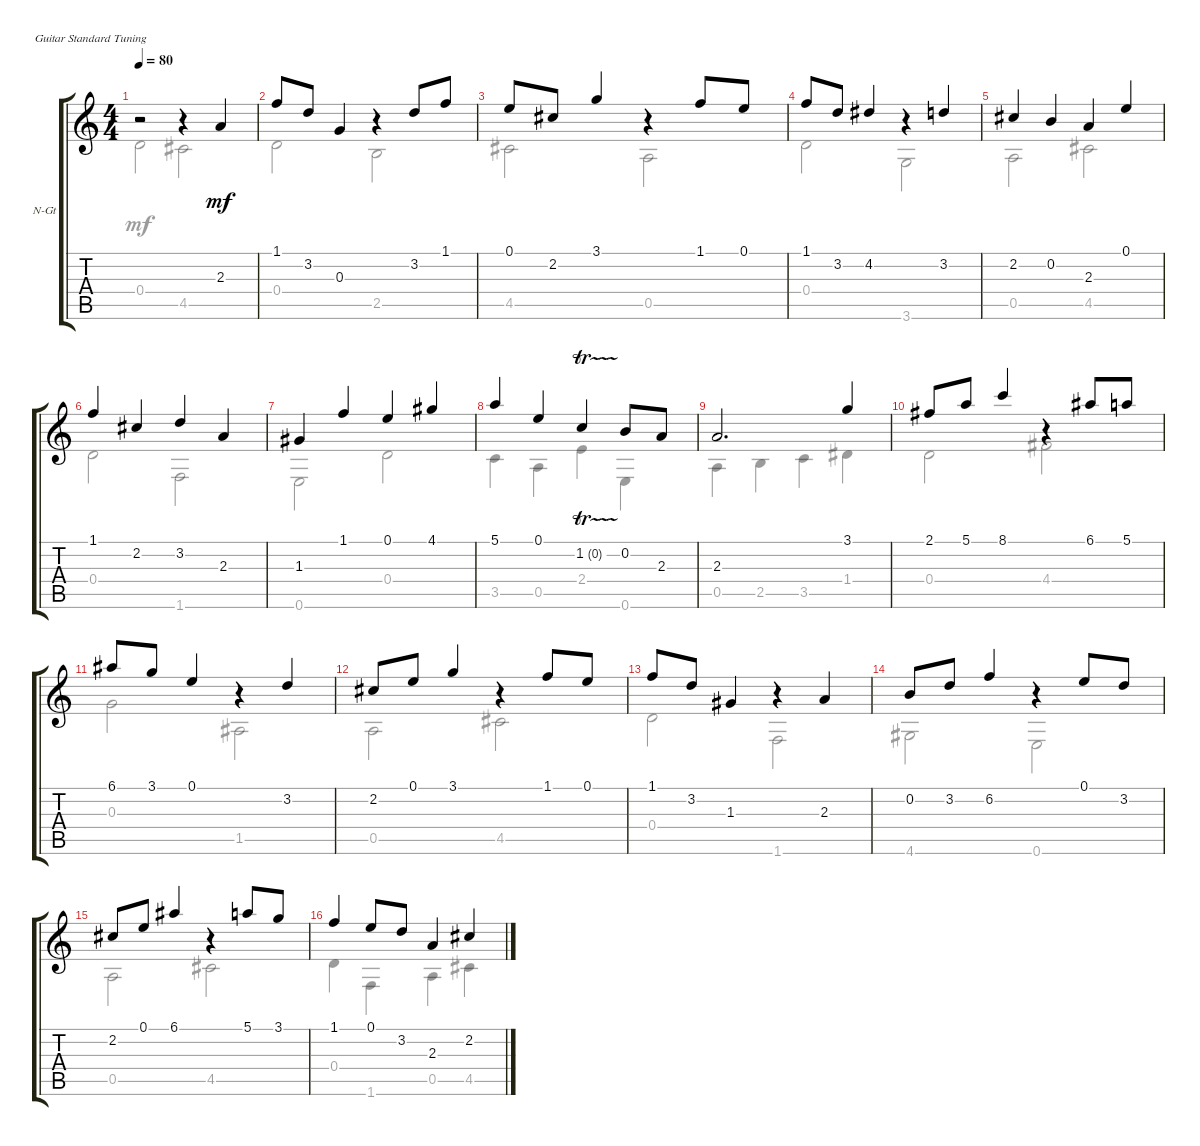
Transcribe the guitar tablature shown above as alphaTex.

\defaultSystemsLayout 4
\bracketExtendMode groupsimilarinstruments
\firstSystemTrackNameOrientation horizontal
\otherSystemsTrackNameOrientation horizontal
\track ("Nylon Guitar" "N-Gt") {instrument acousticguitarnylon}
\staff {score tabs}
\tuning (E4 B3 G3 D3 A2 E2)
\voice
\ts (4 4)
\tempo 80
\clef g2
\ks c
r.2{dy mf instrument acousticguitarnylon} r.4 2.3.4 |
1.1.8 3.2.8 0.3.4 r.4 3.2.8 1.1.8 |
0.1.8 2.2.8 3.1.4 r.4 1.1.8 0.1.8 |
1.1.8 3.2.8 4.2.4 r.4 3.2.4 |
2.2.4 0.2.4 2.3.4 0.1.4 |
1.1.4 2.2.4 3.2.4 2.3.4 |
1.3.4 1.1.4 0.1.4 4.1.4 |
5.1.4 0.1.4 1.2{tr (0 16)}.4 0.2.8 2.3.8 |
2.3.2{d} 3.1.4 |
2.1.8 5.1.8 8.1.4 r.4 6.1.8 5.1.8 |
6.1.8 3.1.8 0.1.4 r.4 3.2.4 |
2.2.8 0.1.8 3.1.4 r.4 1.1.8 0.1.8 |
1.1.8 3.2.8 1.3.4 r.4 2.3.4 |
0.2.8 3.2.8 6.2.4 r.4 0.1.8 3.2.8 |
\scale
0.420627 2.2.8 0.1.8 6.1.4 r.4 5.1.8 3.1.8 |
\scale
0.34228 1.1.4 0.1.8 3.2.8 2.3.4 2.2.4
\voice
\clef g2
\ottava regular
\simile none
\ks c
0.4.2{dy mf} 4.5.2 |
0.4.2 2.5.2 |
4.5.2 0.5.2 |
0.4.2 3.6.2 |
0.5.2 4.5.2 |
0.4.2 1.6.2 |
0.6.2 0.4.2 |
3.5.4 0.5.4 2.4.4 0.6.4 |
0.5.4 2.5.4 3.5.4 1.4.4 |
0.4.2 4.4.2 |
0.3.2 1.5.2 |
0.5.2 4.5.2 |
0.4.2 1.6.2 |
4.6.2 0.6.2 |
\scale
0.420627 0.5.2 4.5.2 |
\scale
0.34228 0.4.4 1.6.4 0.5.4 4.5.4
